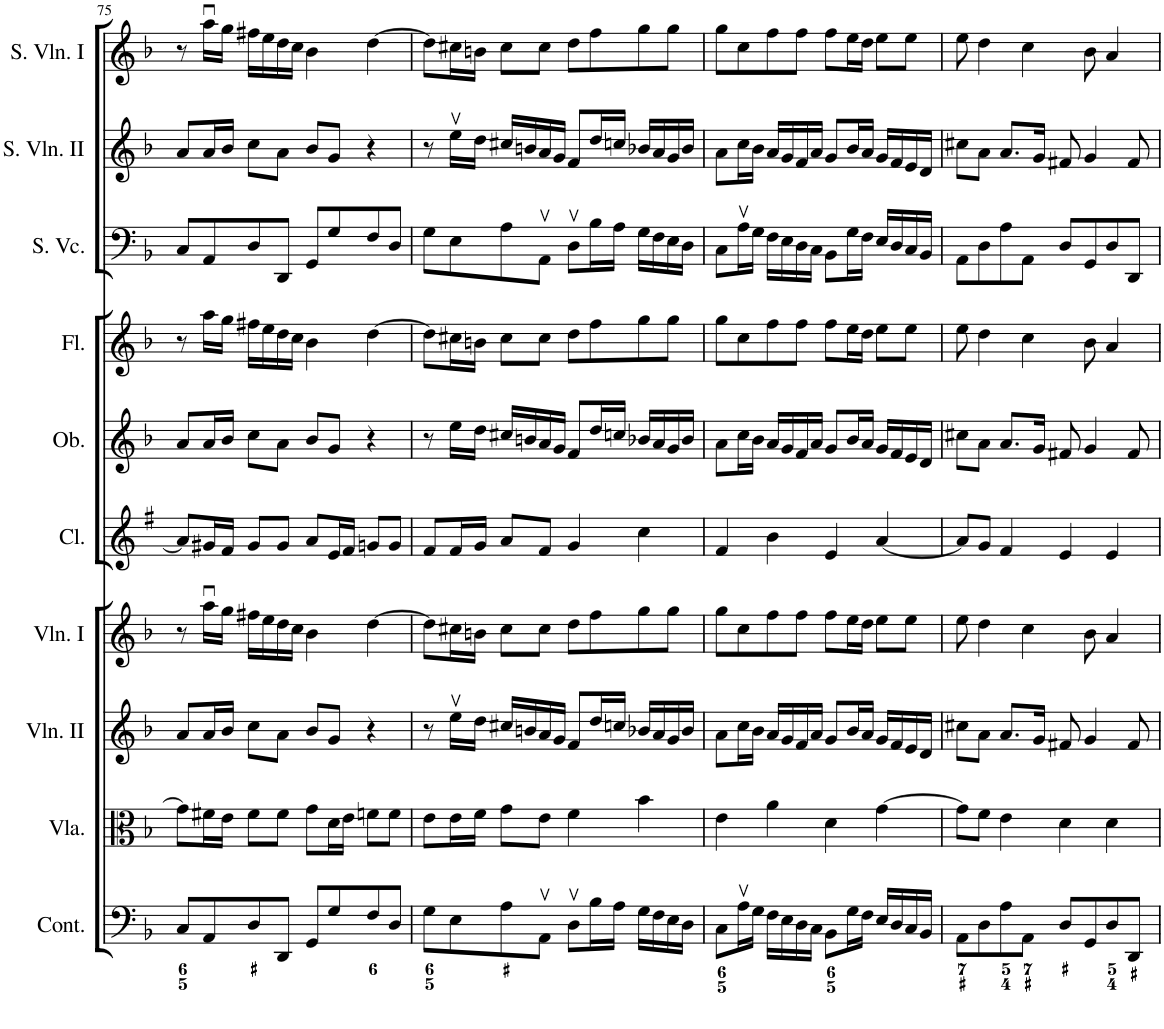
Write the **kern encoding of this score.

**kern	**kern	**kern	**kern	**kern	**kern	**kern	**kern	**kern	**kern
*part10	*part9	*part8	*part7	*part6	*part5	*part4	*part3	*part2	*part1
*staff10	*staff9	*staff8	*staff7	*staff6	*staff5	*staff4	*staff3	*staff2	*staff1
*I"Continuo	*I"Viola	*I"Violin II	*I"Violin I	*I"Clarinet	*I"Oboe	*I"Flute	*I"Solo Violoncello	*I"Solo Violin II	*I"Solo Violin I
*I'Cont.	*I'Vla.	*I'Vln. II	*I'Vln. I	*I'Cl.	*I'Ob.	*I'Fl.	*I'S. Vc.	*I'S. Vln. II	*I'S. Vln. I
!!LO:PB:g=z
*clefF4	*clefC3	*clefG2	*clefG2	*clefG2	*clefG2	*clefG2	*clefF4	*clefG2	*clefG2
*	*	*	*	*Trd1c2	*	*	*	*	*
*k[b-]	*k[b-]	*k[b-]	*k[b-]	*k[f#]	*k[b-]	*k[b-]	*k[b-]	*k[b-]	*k[b-]
*M4/4	*M4/4	*M4/4	*M4/4	*M4/4	*M4/4	*M4/4	*M4/4	*M4/4	*M4/4
*met(c)	*met(c)	*met(c)	*met(c)	*met(c)	*met(c)	*met(c)	*met(c)	*met(c)	*met(c)
=75	=75	=75	=75	=75	=75	=75	=75	=75	=75
8C/L	8g\L]	8a/L	8r	8a/L]	8a/L	8r	8C/L	8a/L	8r
8AA/	16f#X\L	16a/L	16aau\LL	16g#X/L	16a/L	16aa\LL	8AA/	16a/L	16aau\LL
.	16e\JJ	16b-/JJ	16gg\JJ	16f#/JJ	16b-/JJ	16gg\JJ	.	16b-/JJ	16gg\JJ
8D/	8f#\L	8cc\L	16ff#X\LL	8g#/L	8cc\L	16ff#X\LL	8D/	8cc\L	16ff#X\LL
.	.	.	16ee\	.	.	16ee\	.	.	16ee\
8DD/J	8f#\J	8a\J	16dd\	8g#/J	8a\J	16dd\	8DD/J	8a\J	16dd\
.	.	.	16cc\JJ	.	.	16cc\JJ	.	.	16cc\JJ
8GG/L	8g\L	8b-/L	4b-\	8a/L	8b-/L	4b-\	8GG/L	8b-/L	4b-\
8G/	16d\L	8g/J	.	16e/L	8g/J	.	8G/	8g/J	.
.	16e\JJ	.	.	16f#/JJ	.	.	.	.	.
8F/	8fn\L	4r	[4dd\	8gn/L	4r	[4dd\	8F/	4r	[4dd\
8D/J	8f\J	.	.	8g/J	.	.	8D/J	.	.
=76	=76	=76	=76	=76	=76	=76	=76	=76	=76
8G\L	8e\L	8r	8dd\L]	8f#/L	8r	8dd\L]	8G\L	8r	8dd\L]
8E\	16e\L	16eev\LL	16cc#X\L	16f#/L	16ee\LL	16cc#X\L	8E\	16eev\LL	16cc#X\L
.	16f\JJ	16dd\JJ	16bn\JJ	16g/JJ	16dd\JJ	16bn\JJ	.	16dd\JJ	16bn\JJ
8A\	8g\L	16cc#X/LL	8cc#\L	8a/L	16cc#X/LL	8cc#\L	8A\	16cc#X/LL	8cc#\L
.	.	16bn/	.	.	16bn/	.	.	16bn/	.
8AAv\J	8e\J	16a/	8cc#\J	8f#/J	16a/	8cc#\J	8AAv\J	16a/	8cc#\J
.	.	16g/JJ	.	.	16g/JJ	.	.	16g/JJ	.
8Dv\L	4f\	8f/L	8dd\L	4g/	8f/L	8dd\L	8Dv\L	8f/L	8dd\L
16B-\L	.	16dd/L	8ff\	.	16dd/L	8ff\	16B-\L	16dd/L	8ff\
16A\JJ	.	16ccn/JJ	.	.	16ccn/JJ	.	16A\JJ	16ccn/JJ	.
16G\LL	4b-\	16b-X/LL	8gg\	4cc\	16b-X/LL	8gg\	16G\LL	16b-X/LL	8gg\
16F\	.	16a/	.	.	16a/	.	16F\	16a/	.
16E\	.	16g/	8gg\J	.	16g/	8gg\J	16E\	16g/	8gg\J
16D\JJ	.	16b-/JJ	.	.	16b-/JJ	.	16D\JJ	16b-/JJ	.
=77	=77	=77	=77	=77	=77	=77	=77	=77	=77
8C\L	4e\	8a\L	8gg\L	4f#/	8a\L	8gg\L	8C\L	8a\L	8gg\L
16Av\L	.	16cc\L	8cc\	.	16cc\L	8cc\	16Av\L	16cc\L	8cc\
16G\JJ	.	16b-\JJ	.	.	16b-\JJ	.	16G\JJ	16b-\JJ	.
16F\LL	4a\	16a/LL	8ff\	4b\	16a/LL	8ff\	16F\LL	16a/LL	8ff\
16E\	.	16g/	.	.	16g/	.	16E\	16g/	.
16D\	.	16f/	8ff\J	.	16f/	8ff\J	16D\	16f/	8ff\J
16C\JJ	.	16a/JJ	.	.	16a/JJ	.	16C\JJ	16a/JJ	.
8BB-\L	4d\	8g/L	8ff\L	4e/	8g/L	8ff\L	8BB-\L	8g/L	8ff\L
16G\L	.	16b-/L	16ee\L	.	16b-/L	16ee\L	16G\L	16b-/L	16ee\L
16F\JJ	.	16a/JJ	16dd\JJ	.	16a/JJ	16dd\JJ	16F\JJ	16a/JJ	16dd\JJ
16E/LL	[4g\	16g/LL	8ee\L	[4a/	16g/LL	8ee\L	16E/LL	16g/LL	8ee\L
16D/	.	16f/	.	.	16f/	.	16D/	16f/	.
16C/	.	16e/	8ee\J	.	16e/	8ee\J	16C/	16e/	8ee\J
16BB-/JJ	.	16d/JJ	.	.	16d/JJ	.	16BB-/JJ	16d/JJ	.
=78	=78	=78	=78	=78	=78	=78	=78	=78	=78
8AA\L	8g\L]	8cc#X\L	8ee\	8a/L]	8cc#X\L	8ee\	8AA\L	8cc#X\L	8ee\
8D\	8f\J	8a\J	4dd\	8g/J	8a\J	4dd\	8D\	8a\J	4dd\
8A\	4e\	8.a/L	.	4f#/	8.a/L	.	8A\	8.a/L	.
8AA\J	.	.	4cc\	.	.	4cc\	8AA\J	.	4cc\
.	.	16g/Jk	.	.	16g/Jk	.	.	16g/Jk	.
8D/L	4d\	8f#X/	.	4e/	8f#X/	.	8D/L	8f#X/	.
8GG/	.	4g/	8b-\	.	4g/	8b-\	8GG/	4g/	8b-\
8D/	4d\	.	4a/	4e/	.	4a/	8D/	.	4a/
8DD/J	.	8f#/	.	.	8f#/	.	8DD/J	8f#/	.
=	=	=	=	=	=	=	=	=	=
*-	*-	*-	*-	*-	*-	*-	*-	*-	*-
